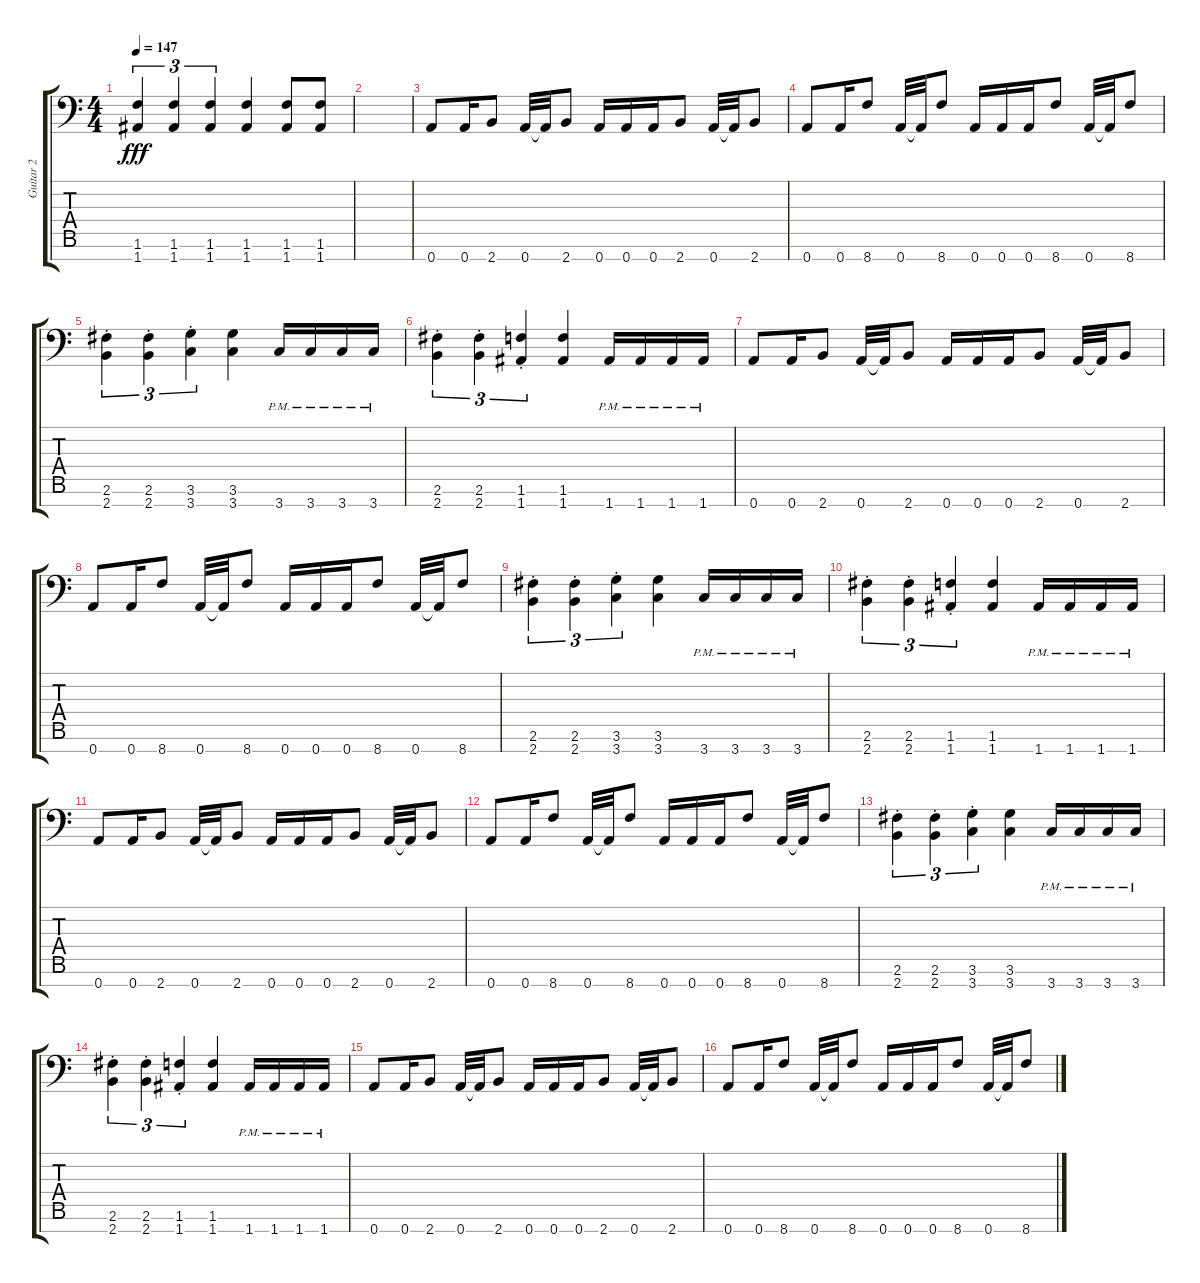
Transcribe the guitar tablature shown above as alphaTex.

\track ("Guitar 2" "Guitar 2") {instrument overdrivenguitar}
\staff {score tabs}
\tuning (E4 B3 G3 D3 A2 E2 A1) {hide}
\ts (4 4)
\tempo 147
\clef f4
\ks c
(1.6 1.7).4{tu (3 2) dy fff} (1.6 1.7).4{tu (3 2)} (1.6 1.7).4{tu (3 2)} (1.6 1.7).4 (1.6 1.7).8 (1.6 1.7).8 |
|
0.7.8 0.7.16 2.7.8 0.7.32 0.7{t}.32 2.7.8 0.7.16 0.7.16 0.7.16 2.7.8 0.7.32 0.7{t}.32 2.7.8 |
0.7.8 0.7.16 8.7.8 0.7.32 0.7{t}.32 8.7.8 0.7.16 0.7.16 0.7.16 8.7.8 0.7.32 0.7{t}.32 8.7.8 |
(2.6{st} 2.7{st}).4{tu (3 2)} (2.6{st} 2.7{st}).4{tu (3 2)} (3.6{st} 3.7{st}).4{tu (3 2)} (3.6 3.7).4 3.7{pm}.16 3.7{pm}.16 3.7{pm}.16 3.7{pm}.16 |
(2.6{st} 2.7{st}).4{tu (3 2)} (2.6{st} 2.7{st}).4{tu (3 2)} (1.6{st} 1.7{st}).4{tu (3 2)} (1.6 1.7).4 1.7{pm}.16 1.7{pm}.16 1.7{pm}.16 1.7{pm}.16 |
0.7.8 0.7.16 2.7.8 0.7.32 0.7{t}.32 2.7.8 0.7.16 0.7.16 0.7.16 2.7.8 0.7.32 0.7{t}.32 2.7.8 |
0.7.8 0.7.16 8.7.8 0.7.32 0.7{t}.32 8.7.8 0.7.16 0.7.16 0.7.16 8.7.8 0.7.32 0.7{t}.32 8.7.8 |
(2.6{st} 2.7{st}).4{tu (3 2)} (2.6{st} 2.7{st}).4{tu (3 2)} (3.6{st} 3.7{st}).4{tu (3 2)} (3.6 3.7).4 3.7{pm}.16 3.7{pm}.16 3.7{pm}.16 3.7{pm}.16 |
(2.6{st} 2.7{st}).4{tu (3 2)} (2.6{st} 2.7{st}).4{tu (3 2)} (1.6{st} 1.7{st}).4{tu (3 2)} (1.6 1.7).4 1.7{pm}.16 1.7{pm}.16 1.7{pm}.16 1.7{pm}.16 |
0.7.8 0.7.16 2.7.8 0.7.32 0.7{t}.32 2.7.8 0.7.16 0.7.16 0.7.16 2.7.8 0.7.32 0.7{t}.32 2.7.8 |
0.7.8 0.7.16 8.7.8 0.7.32 0.7{t}.32 8.7.8 0.7.16 0.7.16 0.7.16 8.7.8 0.7.32 0.7{t}.32 8.7.8 |
(2.6{st} 2.7{st}).4{tu (3 2)} (2.6{st} 2.7{st}).4{tu (3 2)} (3.6{st} 3.7{st}).4{tu (3 2)} (3.6 3.7).4 3.7{pm}.16 3.7{pm}.16 3.7{pm}.16 3.7{pm}.16 |
(2.6{st} 2.7{st}).4{tu (3 2)} (2.6{st} 2.7{st}).4{tu (3 2)} (1.6{st} 1.7{st}).4{tu (3 2)} (1.6 1.7).4 1.7{pm}.16 1.7{pm}.16 1.7{pm}.16 1.7{pm}.16 |
0.7.8 0.7.16 2.7.8 0.7.32 0.7{t}.32 2.7.8 0.7.16 0.7.16 0.7.16 2.7.8 0.7.32 0.7{t}.32 2.7.8 |
0.7.8 0.7.16 8.7.8 0.7.32 0.7{t}.32 8.7.8 0.7.16 0.7.16 0.7.16 8.7.8 0.7.32 0.7{t}.32 8.7.8
